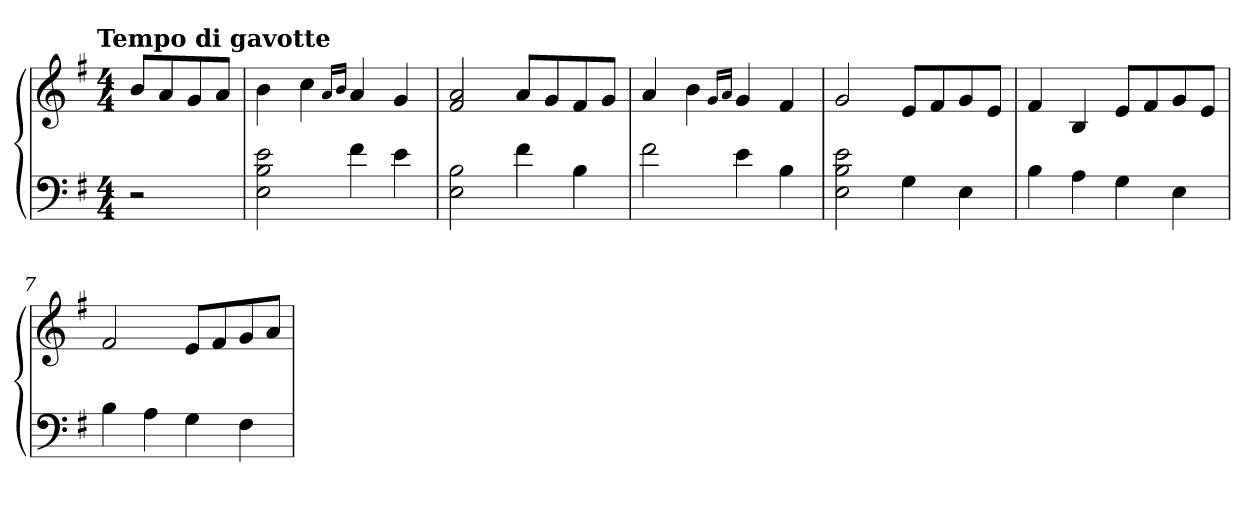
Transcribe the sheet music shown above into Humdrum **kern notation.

**kern	**kern
*part1	*part1
*staff2	*staff1
*clefF4	*clefG2
*k[f#]	*k[f#]
!!LO:TX:omd:t=Tempo di gavotte
*M4/4	*M4/4
*MM120	*MM120
=1	=1
2r	8b/L
.	8a/
.	8g/
.	8a/J
=2	=2
2E\ 2B\ 2e\	4b\
.	4cc\
.	16qqa/LL
.	16qqb/JJ
4f#\	4a/
4e\	4g/
=3	=3
2E\ 2B\	2f#/ 2a/
4f#\	8a/L
.	8g/
4B\	8f#/
.	8g/J
!!LO:LB:g=z
=4	=4
2f#\	4a/
.	4b\
.	16qqg/LL
.	16qqa/JJ
4e\	4g/
4B\	4f#/
=5	=5
2E\ 2B\ 2e\	2g/
4G\	8e/L
.	8f#/
4E\	8g/
.	8e/J
=6	=6
4B\	4f#/
4A\	4B/
4G\	8e/L
.	8f#/
4E\	8g/
.	8e/J
=7	=7
4B\	2f#/
4A\	.
4G\	8e/L
.	8f#/
4F#\	8g/
.	8a/J
=	=
*-	*-
